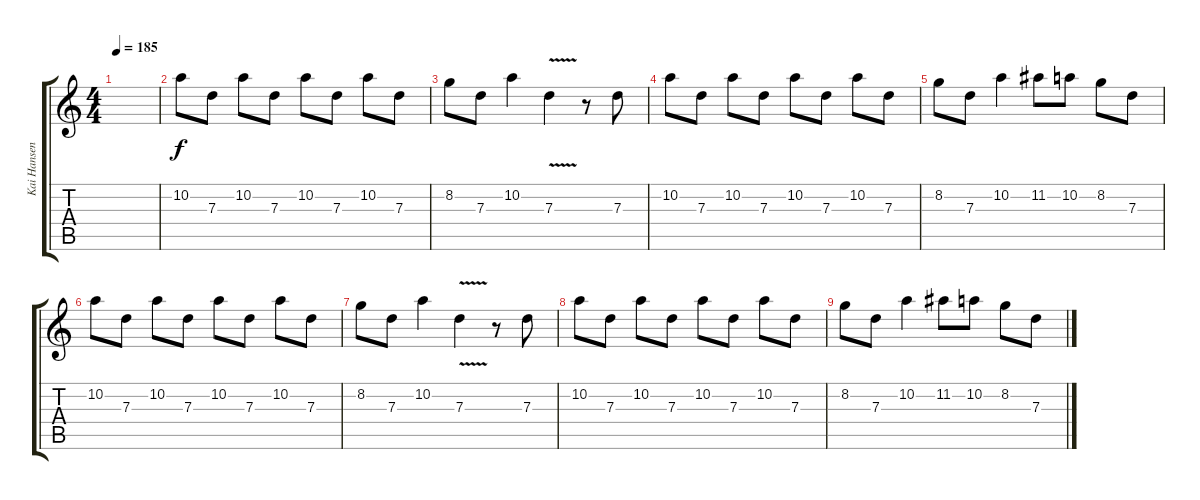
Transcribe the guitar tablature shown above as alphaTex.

\track ("Kai Hansen" "Kai Hansen") {instrument overdrivenguitar}
\staff {score tabs}
\tuning (E4 B3 G3 D3 A2 E2) {hide}
\ts (4 4)
\tempo 185
\clef g2
\ks c
|
10.2.8 7.3.8 10.2.8 7.3.8 10.2.8 7.3.8 10.2.8 7.3.8 |
8.2.8 7.3.8 10.2.4 7.3{v}.4 r.8 7.3.8 |
10.2.8 7.3.8 10.2.8 7.3.8 10.2.8 7.3.8 10.2.8 7.3.8 |
8.2.8 7.3.8 10.2.4 11.2.8 10.2.8 8.2.8 7.3.8 |
10.2.8 7.3.8 10.2.8 7.3.8 10.2.8 7.3.8 10.2.8 7.3.8 |
8.2.8 7.3.8 10.2.4 7.3{v}.4 r.8 7.3.8 |
10.2.8 7.3.8 10.2.8 7.3.8 10.2.8 7.3.8 10.2.8 7.3.8 |
8.2.8 7.3.8 10.2.4 11.2.8 10.2.8 8.2.8 7.3.8
